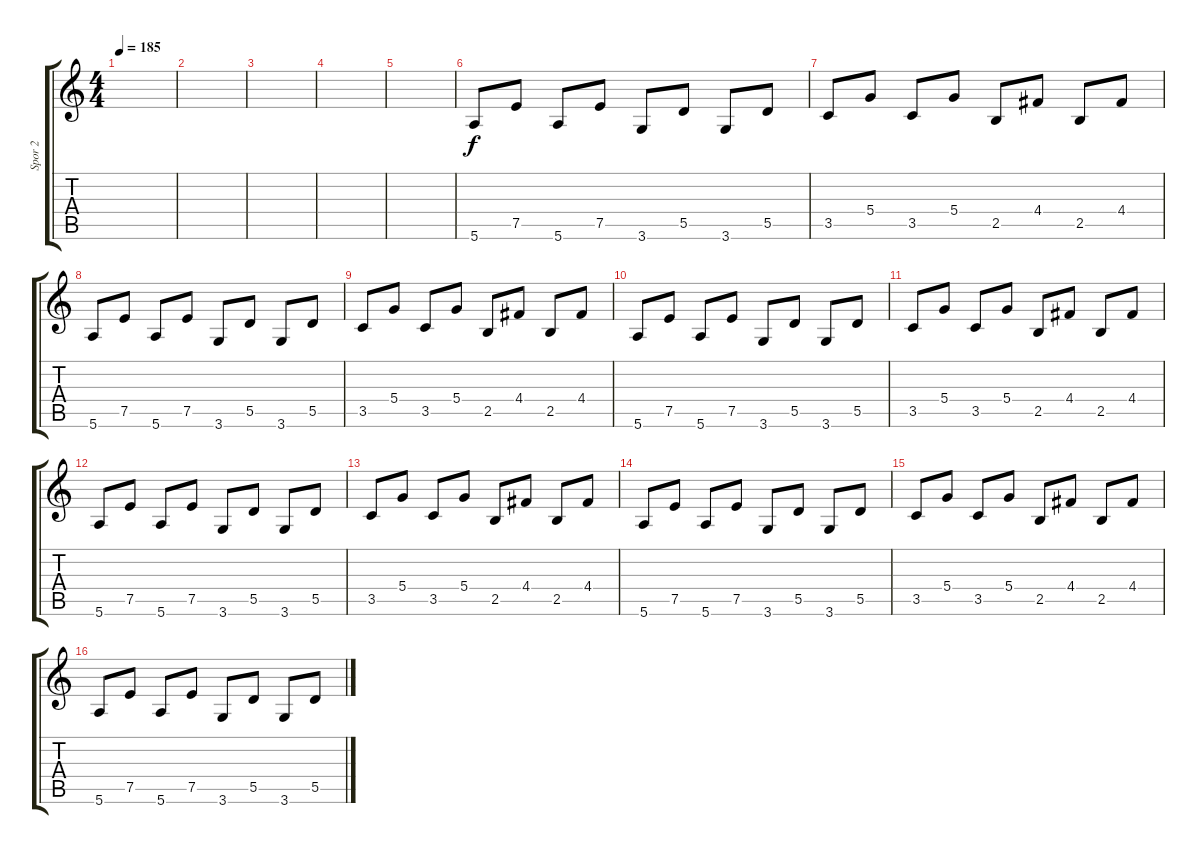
\track ("Spor 2" "Spor 2") {instrument distortionguitar}
\staff {score tabs}
\tuning (E4 B3 G3 D3 A2 E2) {hide}
\ts (4 4)
\tempo 185
\clef g2
\ks c
|
|
|
|
|
5.6.8 7.5.8 5.6.8 7.5.8 3.6.8 5.5.8 3.6.8 5.5.8 |
3.5.8 5.4.8 3.5.8 5.4.8 2.5.8 4.4.8 2.5.8 4.4.8 |
5.6.8 7.5.8 5.6.8 7.5.8 3.6.8 5.5.8 3.6.8 5.5.8 |
3.5.8 5.4.8 3.5.8 5.4.8 2.5.8 4.4.8 2.5.8 4.4.8 |
5.6.8 7.5.8 5.6.8 7.5.8 3.6.8 5.5.8 3.6.8 5.5.8 |
3.5.8 5.4.8 3.5.8 5.4.8 2.5.8 4.4.8 2.5.8 4.4.8 |
5.6.8 7.5.8 5.6.8 7.5.8 3.6.8 5.5.8 3.6.8 5.5.8 |
3.5.8 5.4.8 3.5.8 5.4.8 2.5.8 4.4.8 2.5.8 4.4.8 |
5.6.8 7.5.8 5.6.8 7.5.8 3.6.8 5.5.8 3.6.8 5.5.8 |
3.5.8 5.4.8 3.5.8 5.4.8 2.5.8 4.4.8 2.5.8 4.4.8 |
5.6.8 7.5.8 5.6.8 7.5.8 3.6.8 5.5.8 3.6.8 5.5.8
